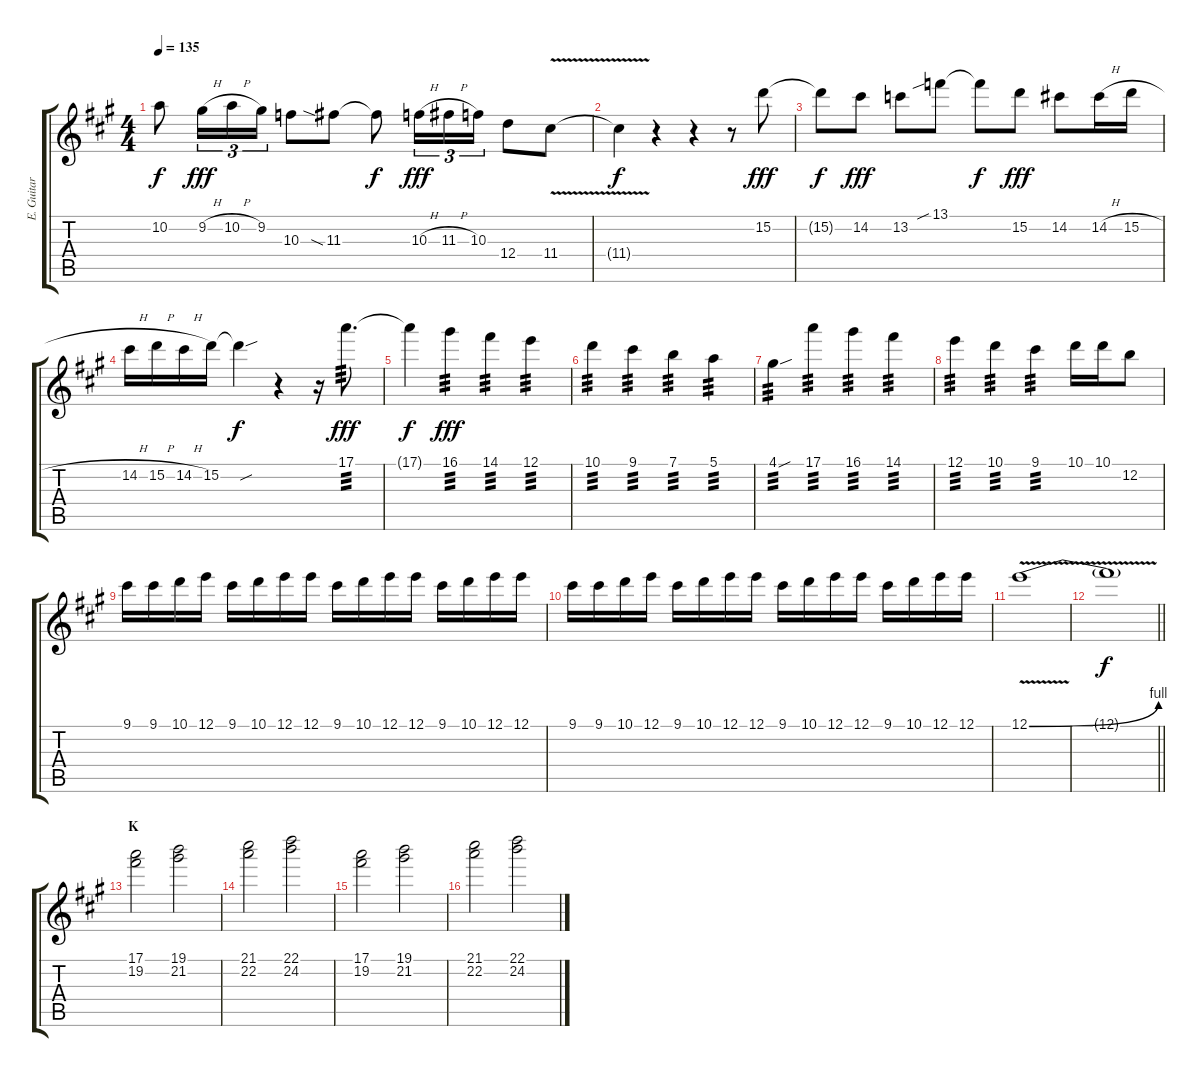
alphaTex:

\track ("E. Guitar I" "E. Guitar ") {instrument overdrivenguitar}
\staff {score tabs}
\tuning (E4 B3 G3 D3 A2 E2) {hide}
\ts (4 4)
\tempo 135
\clef g2
\ks a
10.2{t}.8{dy f} 9.2{h}.16{tu (3 2) dy fff} 10.2{h}.16{tu (3 2)} 9.2.16{tu (3 2)} 10.3.8 11.3{sia}.8 11.3{t}.8{dy f} 10.3{h}.16{tu (3 2) dy fff} 11.3{h}.16{tu (3 2)} 10.3.16{tu (3 2)} 12.4.8 11.4{v}.8 |
11.4{t}.4{dy f} r.4 r.4 r.8 15.2.8{dy fff} |
15.2{t}.8{dy f} 14.2.8{dy fff} 13.2.8 13.1{sib}.8 13.1{t}.8{dy f} 15.2.8{dy fff} 14.2.8 14.2{h}.16 15.2{h}.16 |
14.2{h}.16 15.2{h}.16 14.2{h}.16 15.2.16 15.2{sou t}.4{dy f} r.4 r.16 17.1.8{d tp 3 dy fff} |
17.1{t}.4{dy f} 16.1.4{tp 3 dy fff} 14.1.4{tp 3} 12.1.4{tp 3} |
10.1.4{tp 3} 9.1.4{tp 3} 7.1.4{tp 3} 5.1.4{tp 3} |
4.1{sou}.4{tp 3} 17.1.4{tp 3} 16.1.4{tp 3} 14.1.4{tp 3} |
12.1.4{tp 3} 10.1.4{tp 3} 9.1.4{tp 3} 10.1.16 10.1.16 12.2.8 |
9.1.16 9.1.16 10.1.16 12.1.16 9.1.16 10.1.16 12.1.16 12.1.16 9.1.16 10.1.16 12.1.16 12.1.16 9.1.16 10.1.16 12.1.16 12.1.16 |
9.1.16 9.1.16 10.1.16 12.1.16 9.1.16 10.1.16 12.1.16 12.1.16 9.1.16 10.1.16 12.1.16 12.1.16 9.1.16 10.1.16 12.1.16 12.1.16 |
12.1{be (bend 0 0 60 4) v}.1 |
\barLineRight lightlight
12.1{t}.1{dy f} |
\section ("" "K")
(17.1 19.2).2 (19.1 21.2).2 |
(21.1 22.2).2 (22.1 24.2).2 |
(17.1 19.2).2 (19.1 21.2).2 |
(21.1 22.2).2 (22.1 24.2).2
